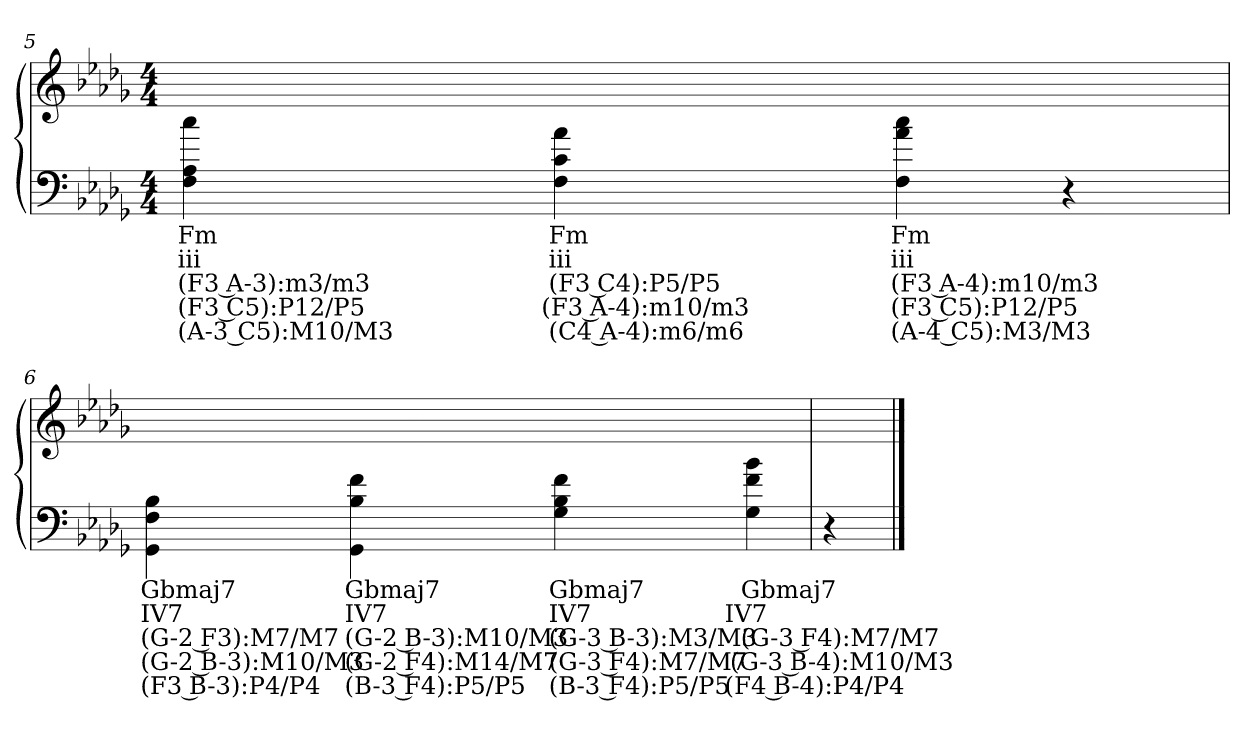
**kern	**text	**text	**text	**text	**text	**kern
*part2	*part2	*part2	*part2	*part2	*part2	*part1
*staff2	*staff2	*staff2	*staff2	*staff2	*staff2	*staff1
*clefF4	*	*	*	*	*	*clefG2
*k[b-e-a-d-g-]	*	*	*	*	*	*k[b-e-a-d-g-]
*D-:	*	*	*	*	*	*D-:
*M4/4	*	*	*	*	*	*M4/4
=5	=5	=5	=5	=5	=5	=5
4F 4A- 4cc	Fm	iii	(F3 A-3):m3/m3	(F3 C5):P12/P5	(A-3 C5):M10/M3	1ryy
4F 4c 4a-	Fm	iii	(F3 C4):P5/P5	(F3 A-4):m10/m3	(C4 A-4):m6/m6	.
4F 4a- 4cc	Fm	iii	(F3 A-4):m10/m3	(F3 C5):P12/P5	(A-4 C5):M3/M3	.
4r	.	.	.	.	.	.
=6	=6	=6	=6	=6	=6	=6
4GG- 4F 4B-	Gbmaj7	IV7	(G-2 F3):M7/M7	(G-2 B-3):M10/M3	(F3 B-3):P4/P4	1ryy
4GG- 4B- 4f	Gbmaj7	IV7	(G-2 B-3):M10/M3	(G-2 F4):M14/M7	(B-3 F4):P5/P5	.
4G- 4B- 4f	Gbmaj7	IV7	(G-3 B-3):M3/M3	(G-3 F4):M7/M7	(B-3 F4):P5/P5	.
4G- 4f 4b-	Gbmaj7	IV7	(G-3 F4):M7/M7	(G-3 B-4):M10/M3	(F4 B-4):P4/P4	.
=7	=7	=7	=7	=7	=7	=7
4r	.	.	.	.	.	4ryy
==	==	==	==	==	==	==
*-	*-	*-	*-	*-	*-	*-
